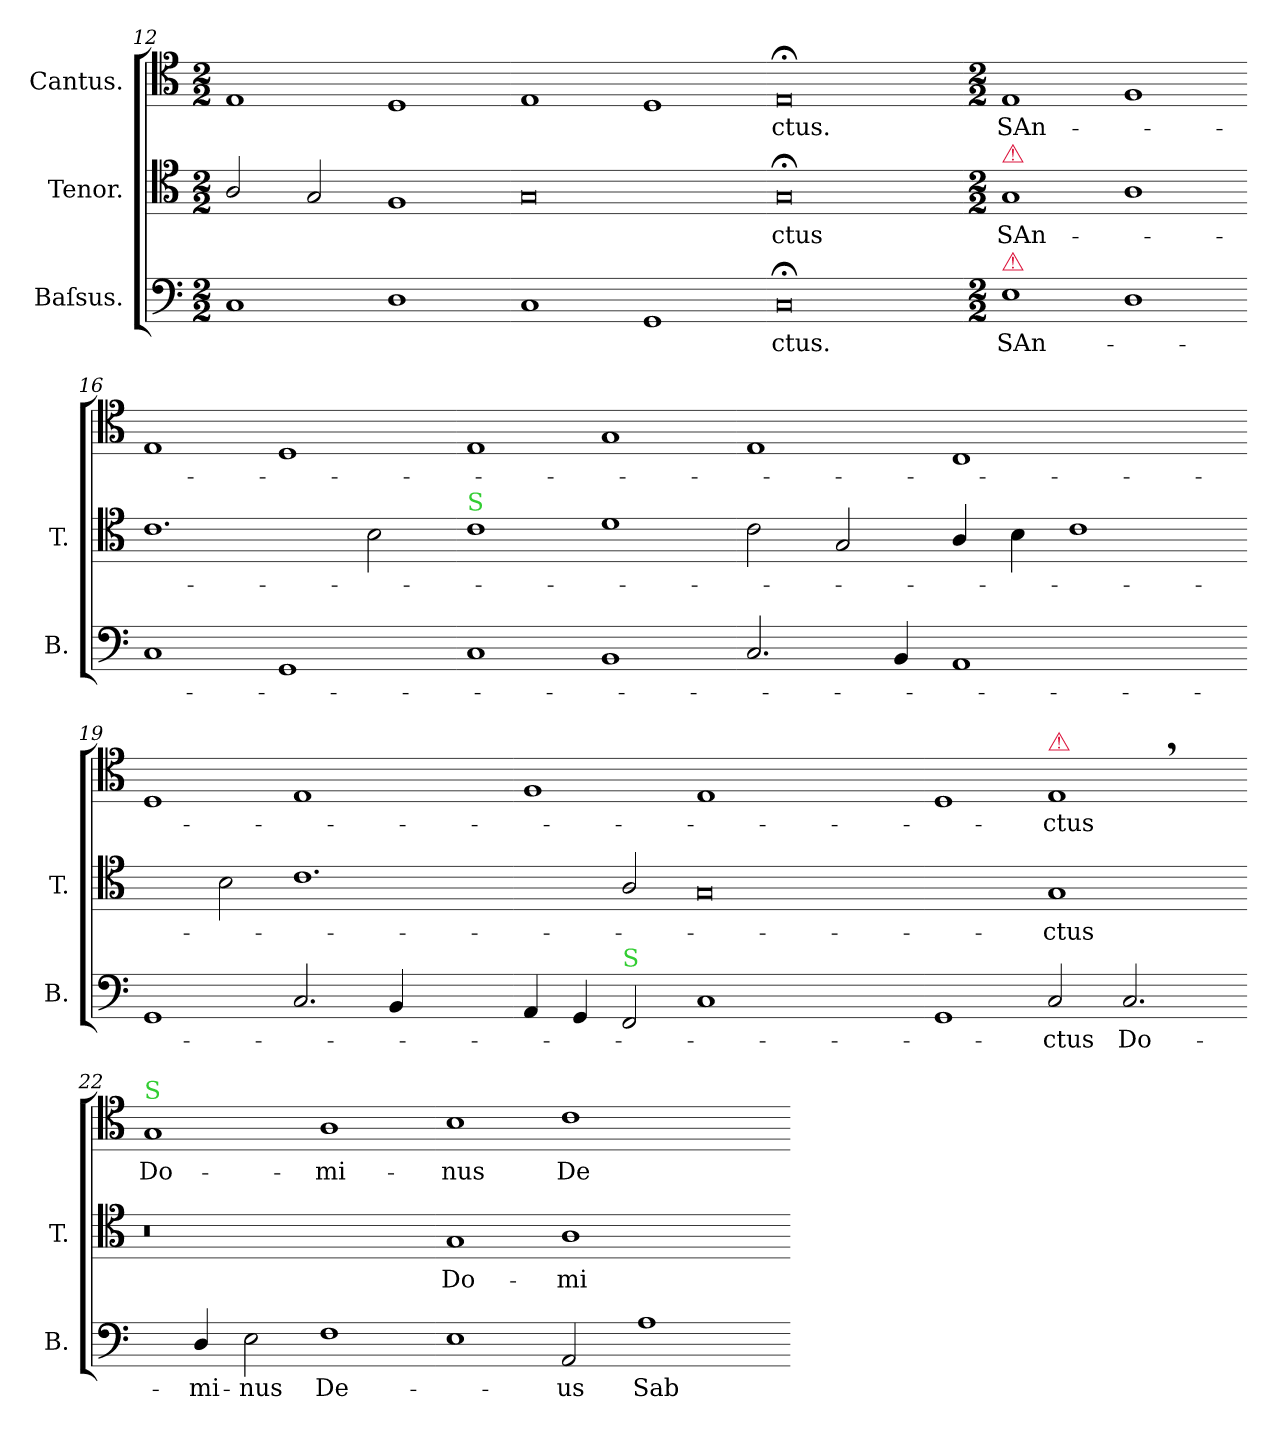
**kern	**text	**kern	**text	**kern	**text
*part3	*part3	*part2	*part2	*part1	*part1
*staff3	*staff3	*staff2	*staff2	*staff1	*staff1
*I"Baſsus.	*	*I"Tenor.	*	*I"Cantus.	*
*I'B.	*	*I'T.	*	*	*
*clefF4	*	*clefC4	*	*clefC4	*
*k[]	*	*k[]	*	*k[]	*
*M2/2	*	*M2/2	*	*M2/2	*
=12	=12	=12	=12	=12	=12
1C/	.	2A/	.	1E/	.
.	.	2G/	.	.	.
1D\	.	1F/	.	1D/	.
=13-	=13-	=13-	=13-	=13-	=13-
1C/	.	0G/	.	1E/	.
1GG/	.	.	.	1D/	.
=14-	=14-	=14-	=14-	=14-	=14-
0C;</	-ctus.	0G;<;/	-ctus	0E;</	-ctus.
=15-	=15-	=15-	=15-	=15-	=15-
*M2/2	*	*M2/2	*	*M2/2	*
!	!	!LO:TX:a:color=crimson:t=⚠	!	!	!
!LO:TX:a:color=crimson:t=⚠	!	!	!	!	!
1E\	SAn-	1G/	SAn-	1E/	SAn-
1D\	.	1A\	.	1F/	.
=16-	=16-	=16-	=16-	=16-	=16-
1C/	.	1.c\	.	1E/	.
1GG/	.	.	.	1D/	.
.	.	2B\	.	.	.
=17-	=17-	=17-	=17-	=17-	=17-
!	!	!LO:TX:a:color=limegreen:t=S	!	!	!
1C/	.	1c\	.	1E/	.
1BB/	.	1d\	.	1G/	.
=18-	=18-	=18-	=18-	=18-	=18-
2.C/	.	2c\	.	1E/	.
.	.	2G/	.	.	.
4BB/	.	.	.	.	.
1AA/	.	4A/	.	1C/	.
.	.	4B\	.	.	.
.	.	1c\	.	.	.
2ryy	.	.	.	2ryy	.
=19-	=19-	=19-	=19-	=19-	=19-
1GG/	.	2ryy	.	1D/	.
.	.	2B\	.	.	.
2.C/	.	1.c\	.	1E/	.
4BB/	.	.	.	.	.
2ryy	.	.	.	2ryy	.
=20-	=20-	=20-	=20-	=20-	=20-
4AA/	.	2ryy	.	1F/	.
4GG/	.	.	.	.	.
!LO:TX:a:color=limegreen:t=S	!	!	!	!	!
2FF/	.	2A/	.	.	.
1C/	.	0G/	.	1E/	.
1ryy	.	.	.	1ryy	.
=21-	=21-	=21-	=21-	=21-	=21-
1GG/	.	1ryy	.	1D/	.
!	!	!	!	!LO:TX:a:color=crimson:t=⚠	!
2C/	-ctus	1G/	-ctus	1E,/	-ctus
2.C/	Do-	.	.	.	.
.	.	4ryy	.	4ryy	.
=22-	=22-	=22-	=22-	=22-	=22-
!	!	!	!	!LO:TX:a:color=limegreen:t=S	!
4ryy	.	0r	.	1G/	Do-
4D/	-mi-	.	.	.	.
2E\	-nus	.	.	.	.
1F\	De-	.	.	1A\	-mi-
=23-	=23-	=23-	=23-	=23-	=23-
1E\	.	1G/	Do-	1B\	-nus
2AA/	-us	1A\	-mi-	1c\	De-
1A\	Sab-	.	.	.	.
.	.	2ryy	.	2ryy	.
=-	=-	=-	=-	=-	=-
*-	*-	*-	*-	*-	*-
